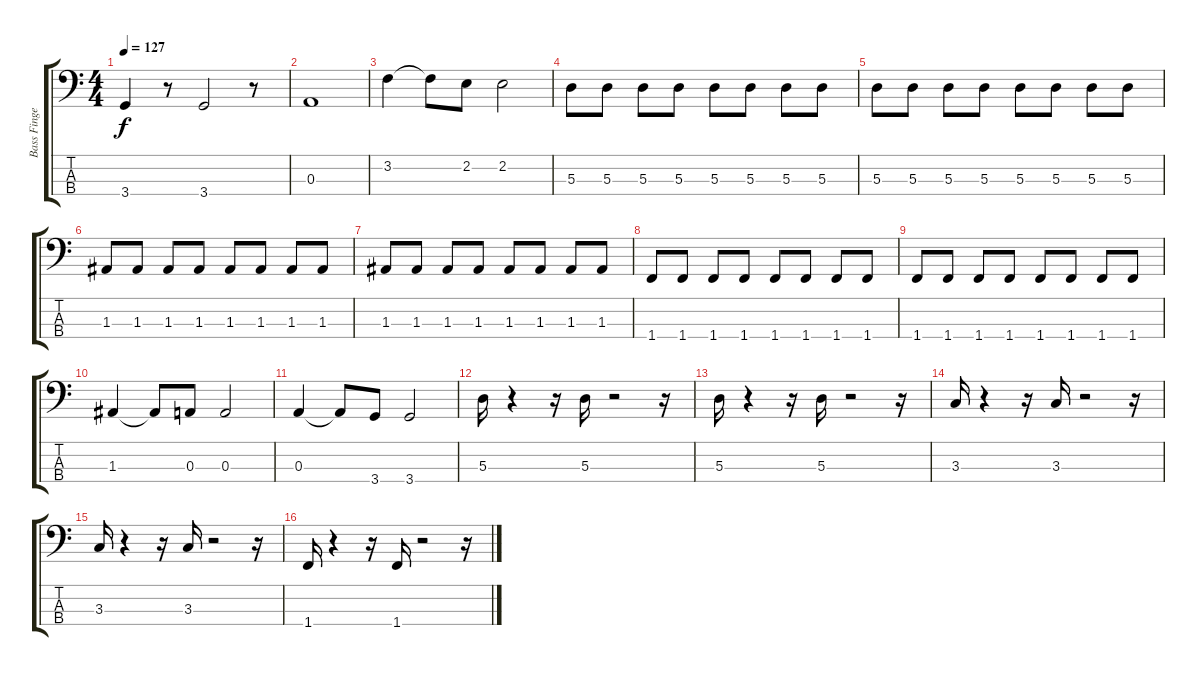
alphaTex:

\track ("Bass Finger" "Bass Finge") {instrument electricbassfinger}
\staff {score tabs}
\tuning (G2 D2 A1 E1) {hide}
\ts (4 4)
\tempo 127
\clef f4
\ks c
3.4.4{dy f} r.8 3.4.2 r.8 |
0.3.1 |
3.2.4 3.2{t}.8 2.2.8 2.2.2 |
5.3.8 5.3.8 5.3.8 5.3.8 5.3.8 5.3.8 5.3.8 5.3.8 |
5.3.8 5.3.8 5.3.8 5.3.8 5.3.8 5.3.8 5.3.8 5.3.8 |
1.3.8 1.3.8 1.3.8 1.3.8 1.3.8 1.3.8 1.3.8 1.3.8 |
1.3.8 1.3.8 1.3.8 1.3.8 1.3.8 1.3.8 1.3.8 1.3.8 |
1.4.8 1.4.8 1.4.8 1.4.8 1.4.8 1.4.8 1.4.8 1.4.8 |
1.4.8 1.4.8 1.4.8 1.4.8 1.4.8 1.4.8 1.4.8 1.4.8 |
1.3.4 1.3{t}.8 0.3.8 0.3.2 |
0.3.4 0.3{t}.8 3.4.8 3.4.2 |
5.3.16 r.4 r.16 5.3.16 r.2 r.16 |
5.3.16 r.4 r.16 5.3.16 r.2 r.16 |
3.3.16 r.4 r.16 3.3.16 r.2 r.16 |
3.3.16 r.4 r.16 3.3.16 r.2 r.16 |
1.4.16 r.4 r.16 1.4.16 r.2 r.16
